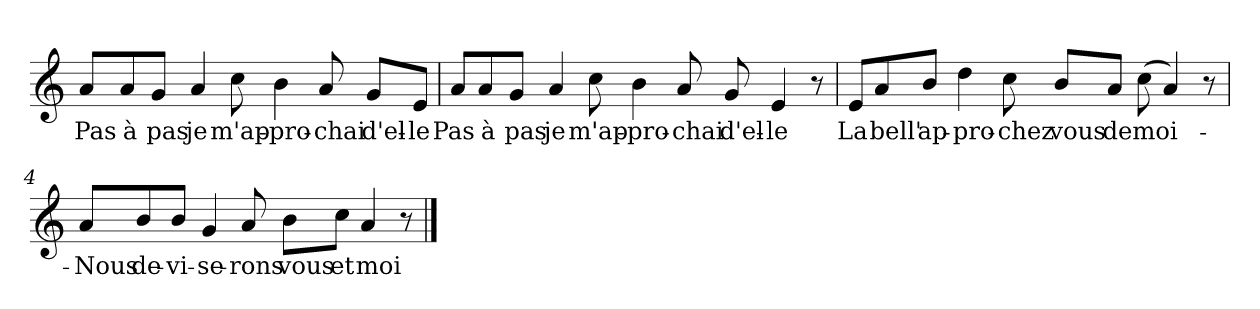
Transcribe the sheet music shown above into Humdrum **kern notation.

**kern	**text
*part1	*part1
*staff1	*staff1
*clefG2	*
*k[]	*
*C:	*
=1	=1
!	!LO:LY:b
8a/L	Pas
!	!LO:LY:b
8a/	à
!	!LO:LY:b
8g/J	pas
!	!LO:LY:b
4a/	je
!	!LO:LY:b
8cc\	m'ap-
!	!LO:LY:b
4b\	-pro-
!	!LO:LY:b
8a/	-chai
!	!LO:LY:b
8g/L	d'el-
!	!LO:LY:b
8e/J	-le
=2	=2
!	!LO:LY:b
8a/L	Pas
!	!LO:LY:b
8a/	à
!	!LO:LY:b
8g/J	pas
!	!LO:LY:b
4a/	je
!	!LO:LY:b
8cc\	m'ap-
!	!LO:LY:b
4b\	-pro-
!	!LO:LY:b
8a/	-chai
!	!LO:LY:b
8g/	d'el-
!	!LO:LY:b
4e/	-le
8r	.
!!LO:LB:g=z
=3	=3
!	!LO:LY:b
8e/L	La
!	!LO:LY:b
8a/	bell'
!	!LO:LY:b
8b/J	ap-
!	!LO:LY:b
4dd\	-pro-
!	!LO:LY:b
8cc\	-chez
!	!LO:LY:b
8b/L	vous
!	!LO:LY:b
8a/J	de
!	!LO:LY:b
(>8cc\	moi-
4a/)	.
8r	.
=4	=4
!	!LO:LY:b
8a/L	-Nous
!	!LO:LY:b
8b/	de-
!	!LO:LY:b
8b/J	-vi-
!	!LO:LY:b
4g/	-se-
!	!LO:LY:b
8a/	-rons
!	!LO:LY:b
8b\L	vous
!	!LO:LY:b
8cc\J	et
!	!LO:LY:b
4a/	moi
8r	.
==	==
*-	*-
